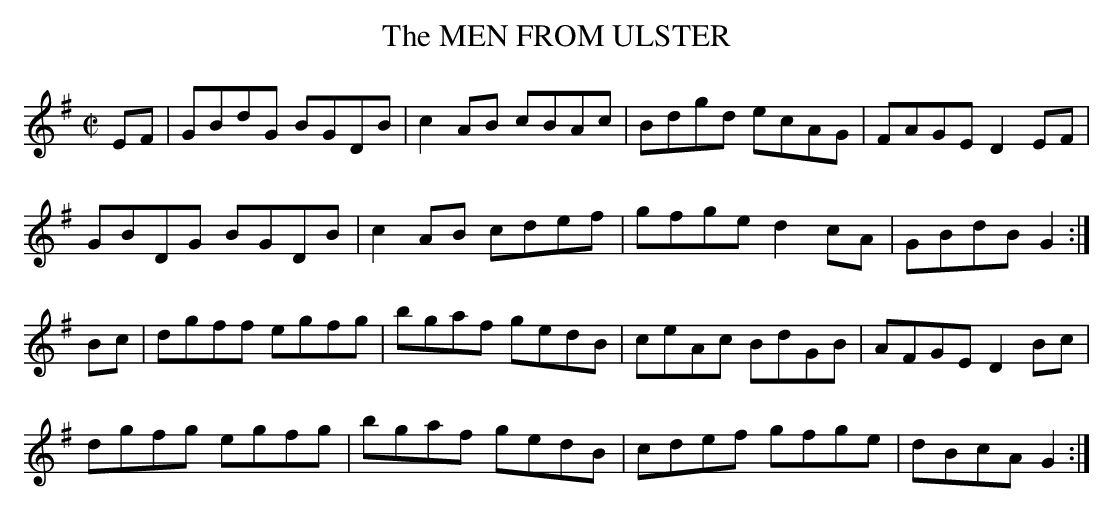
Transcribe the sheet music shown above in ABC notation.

X:1
T:MEN FROM ULSTER, The
M:C|
L:1/8
K:G
EF|GBdG BGDB|c2AB cBAc|Bdgd ecAG|FAGE D2EF|
GBDG BGDB|c2AB cdef|gfge d2cA|GBdB G2:|
Bc|dgff egfg|bgaf gedB|ceAc BdGB|AFGE D2Bc|
dgfg egfg|bgaf gedB|cdef gfge|dBcA G2:|
